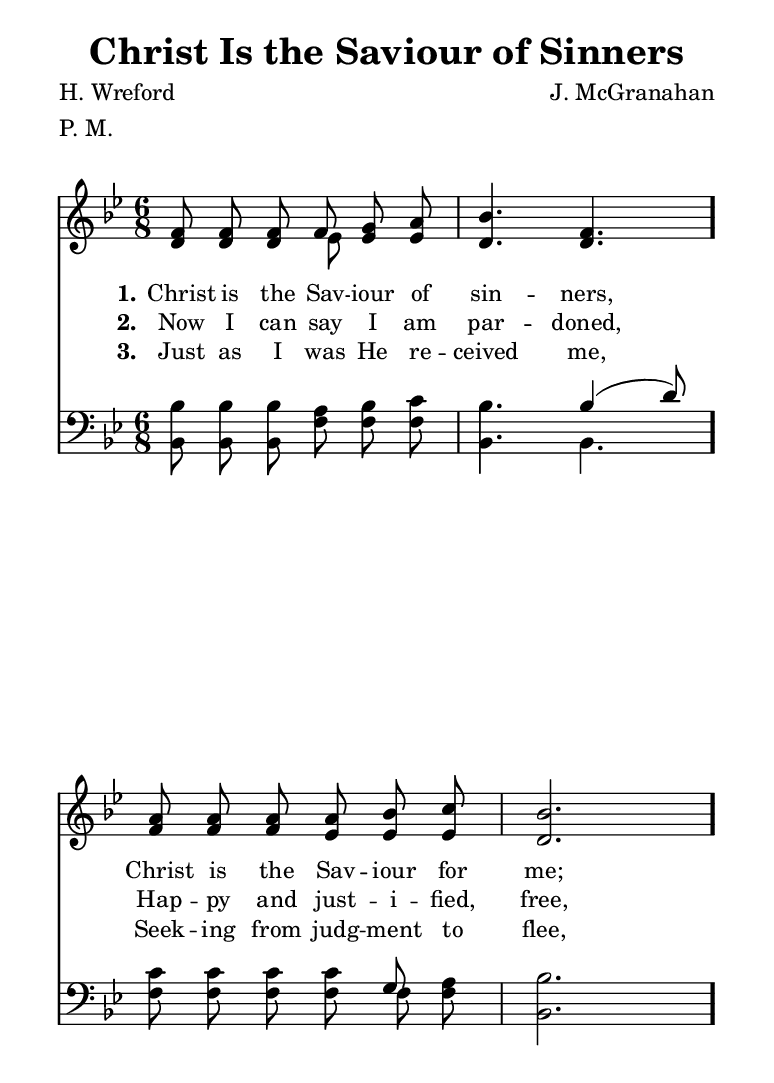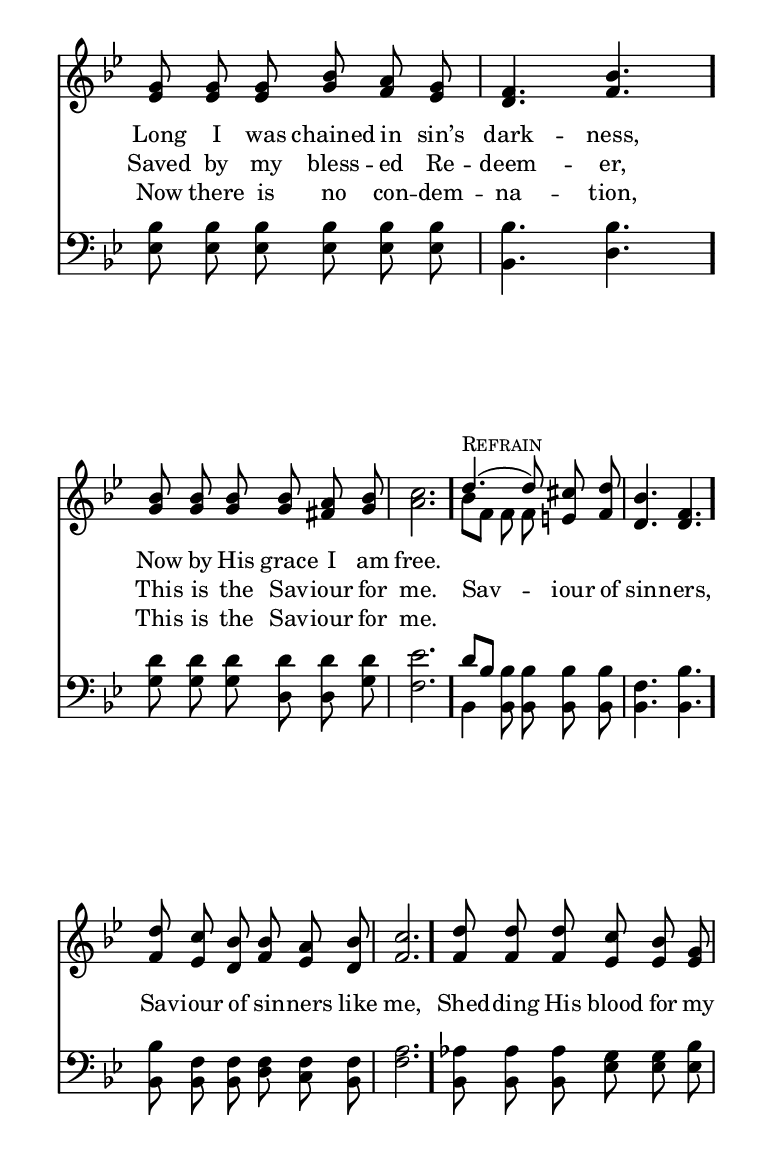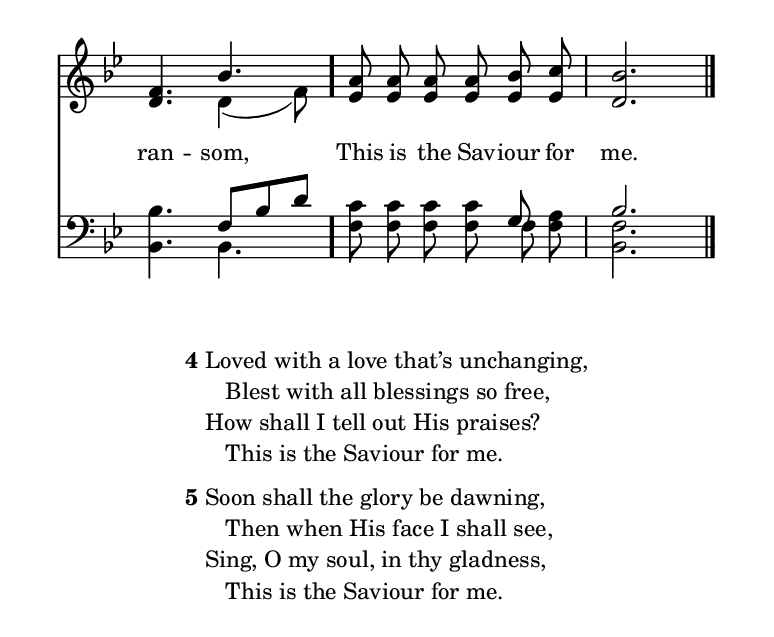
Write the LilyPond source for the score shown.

\include "common/global.ily"
\paper {
  \include "common/paper.ily"
  score-markup-spacing.padding = 4
  score-markup-spacing.basic-distance = 4
}

\header{
  %gospel
  hymnnumber = "68"
  title = "Christ Is the Saviour of Sinners"
  tunename = "Showers of Blessing"
  meter = "P. M." % like 8. 7. 8. 7. with Refrain, but dactylic
  poet = "H. Wreford"
  composer = "J. McGranahan"
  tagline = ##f
}

% for fermata in MIDI
ta = { \tempo 4=70 }
tb = { \tempo 4=35 }

patternAA = { c8 c8 c8 c8 c8 c8 | c4. c4. }
patternAB = { c8 c8 c8 c8 c8 c8 | c4. c4( c8) }
patternAC = { c8 c8 c8 c8 c8 c8 | c4. c8[ c8 c8] }

patternBA = { c8 c8 c8 c8 c8 c8 | c2. }

patternCA = { c4.( c8) c8 c8 | c4. c4. }
patternCB = { c8[ c8] c8 c8 c8 c8 | c4. c4. }
patternCC = { c4 c8 c8 c8 c8 | c4. c4. }

global = {
  \include "common/overrides.ily"
  \override Staff.TimeSignature.style = #'numbered
  \time 6/8
  \override Score.MetronomeMark.transparent = ##t % hide all fermata changes too
  \ta
  \key bes \major
  \autoBeamOff
}

notesSoprano = {
\global
\relative c' {

  \changePitch \patternAA { f f f f g a | bes f }
  \changePitch \patternBA { a a a a bes c | bes }
  \changePitch \patternAA { g g g bes a g | f bes }
  \changePitch \patternBA { bes bes bes bes a bes | c }

  << s^\markup { \small \caps "Refrain" }
  \changePitch \patternCA { d d cis d | bes f } >>
  \changePitch \patternBA { d' c bes bes a bes | c }
  \changePitch \patternAA { d d d c bes g | f bes }
  \changePitch \patternBA { a a a a bes c | bes }

  \bar "|."

}
}

notesAlto = {
\global
\relative e' {

  \changePitch \patternAA { d d d ees ees ees | d d }
  \changePitch \patternBA { f f f ees ees ees | d }
  \changePitch \patternAA { ees ees ees g f ees | d f }
  \changePitch \patternBA { g g g g fis g | a }

  \changePitch \patternCB { bes f f | f e! f | d d }
  \changePitch \patternBA { f ees d f ees d | f }
  \changePitch \patternAB { f f f ees ees ees | d d f }
  \changePitch \patternBA { ees ees ees ees ees ees | d }

}
}

notesTenor = {
\global
\relative a {

  \changePitch \patternAB { bes bes bes a bes c | bes bes d }
  \changePitch \patternBA { c c c c g a | bes }
  \changePitch \patternAA { bes bes bes bes bes bes | bes bes }
  \changePitch \patternBA { d d d d d d | ees }

  \changePitch \patternCB { d bes bes bes bes bes | f bes  }
  \changePitch \patternBA { bes f f f f f | a }
  \changePitch \patternAC { aes aes aes g g bes | bes f bes d }
  \changePitch \patternBA { c c c c g a | bes }

}
}

notesBass = {
\global
\relative f, {

  \changePitch \patternAA { bes bes bes f' f f | bes, bes }
  \changePitch \patternBA { f' f f f f f | bes, }
  \changePitch \patternAA { ees ees ees ees ees ees | bes d }
  \changePitch \patternBA { g g g d d g | f }

  \changePitch \patternCC { bes, bes bes bes bes | bes bes }
  \changePitch \patternBA { bes bes bes d c bes | f' }
  \changePitch \patternAA { bes, bes bes ees ees ees | bes bes }
  \changePitch \patternBA { f' f f f f f | < f bes, > }

}
}

Refrain = \lyricmode {

Sav -- iour of sin -- ners, \bar "."
Sav -- iour of sin -- ners like me, \bar "." \eogbreak
Shed -- ding His blood for my ran -- som, \bar "."
This is the Sav -- iour for me. \bar "." \eogbreak

}

wordsA = \lyricmode {
\set stanza = "1."

Christ is the Sav -- iour of sin -- ners, \bar "."
Christ is the Sav -- iour for me; \bar "." \eogbreak
Long I was chained in sin’s dark -- ness, \bar "."
Now by His grace I am free. \bar "." \eogbreak

}

wordsB = \lyricmode {
\set stanza = "2."

Now I can say I am par -- doned,
Hap -- py and just -- i -- fied, free,
Saved by my bless -- ed Re -- deem -- er,
This is the Sav -- iour for me.

\Refrain

}

wordsC = \lyricmode {
\set stanza = "3."

Just as I was He re -- ceived me,
Seek -- ing from judg -- ment to flee,
Now there is no con -- dem -- na -- tion,
This is the Sav -- iour for me.

}

wordsD = \markuplist {

\line { Loved with a love that’s unchanging, }
\line { { \hspace #2 } Blest with all blessings so free, }
\line { How shall I tell out His praises? }
\line { { \hspace #2 } This is the Saviour for me. }

}

wordsE = \markuplist {

\line { Soon shall the glory be dawning, }
\line { { \hspace #2 } Then when His face I shall see, }
\line { Sing, O my soul, in thy gladness, }
\line { { \hspace #2 } This is the Saviour for me. }

}

\score {
  \context ChoirStaff <<
    \context Staff = upper <<
      \set Staff.autoBeaming = ##f
      \set ChoirStaff.systemStartDelimiter = #'SystemStartBar
      \set ChoirStaff.printPartCombineTexts = ##f
      \partcombine #'(2 . 11) \notesSoprano \notesAlto
      \context NullVoice = sopranos { \voiceOne << \notesSoprano >> }
      \context Lyrics = one   \lyricsto sopranos \wordsA
      \context Lyrics = two   \lyricsto sopranos \wordsB
      \context Lyrics = three \lyricsto sopranos \wordsC
    >>
    \context Staff = men <<
      \set Staff.autoBeaming = ##f
      \clef bass
      \set ChoirStaff.printPartCombineTexts = ##f
      \partcombine #'(2 . 11) \notesTenor \notesBass
    >>
  >>
  \layout {
    \include "common/layout.ily"
  }
  #(cond ((ly:get-option 'eog-midi-permitted) #{ \midi{
    \include "common/midi.ily"
  } #}))
}

\noPageBreak

\markup { \fill-line { \vcenter \column {
  \vspace #1
  \line{ \bold 4 \column { \wordsD } } \combine \null \vspace #0.4
  \line{ \bold 5 \column { \wordsE } } \combine \null \vspace #0.4
  \vspace #1
} } }

\version "2.19.49"  % necessary for upgrading to future LilyPond versions.

% vi:set et ts=2 sw=2 ai nocindent syntax=lilypond:
